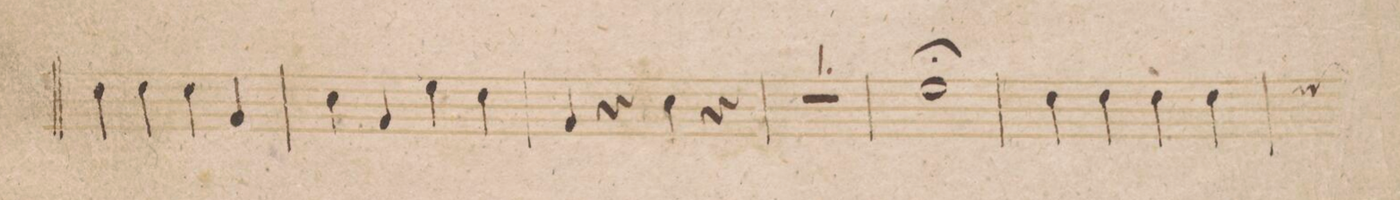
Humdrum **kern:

**kern	**dynam
*I"Clarino 2do in B.	*
*clefG2	*
*k[b-]	*
*met(c|)	*
*M2/2	*
4cc\	.
4cc\	.
4cc\	.
4f/	.
=67	=67
4b-\	.
4f/	.
4dd\	.
4cc\	.
=68	=68
4f/	.
4r	.
4b-\	.
4r	.
=69	=69
1r	.
=70	=70
1dd\;	.
=71	=71
4cc\	.
4cc\	.
4cc\	.
4cc\	.
*custos	*
=72	=72
*-	*-
